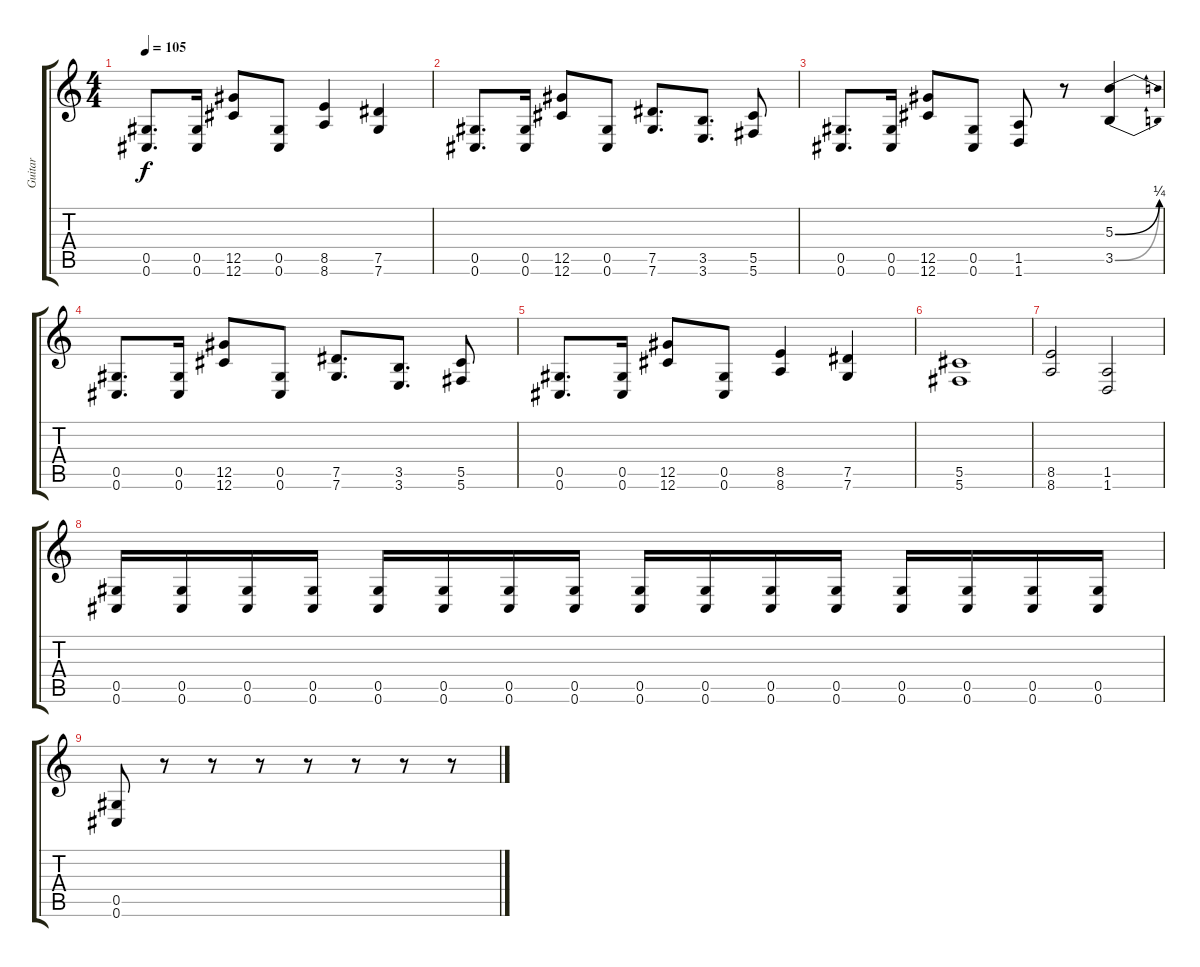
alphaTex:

\track ("Guitar" "Guitar") {instrument distortionguitar}
\staff {score tabs}
\tuning (Eb4 Bb3 Gb3 Db3 Ab2 Db2) {hide}
\ts (4 4)
\tempo 105
\clef g2
\ks c
(0.5 0.6).8{d dy f} (0.5 0.6).16 (12.5 12.6).8 (0.5 0.6).8 (8.5 8.6).4 (7.5 7.6).4 |
(0.5 0.6).8{d} (0.5 0.6).16 (12.5 12.6).8 (0.5 0.6).8 (7.5 7.6).8{d} (3.5 3.6).8{d} (5.5 5.6).8 |
(0.5 0.6).8{d} (0.5 0.6).16 (12.5 12.6).8 (0.5 0.6).8 (1.5 1.6).8 r.8 (5.3{be (bend 0 0 60 1)} 3.5{be (bend 0 0 60 1)}).4 |
(0.5 0.6).8{d} (0.5 0.6).16 (12.5 12.6).8 (0.5 0.6).8 (7.5 7.6).8{d} (3.5 3.6).8{d} (5.5 5.6).8 |
(0.5 0.6).8{d} (0.5 0.6).16 (12.5 12.6).8 (0.5 0.6).8 (8.5 8.6).4 (7.5 7.6).4 |
(5.5 5.6).1 |
(8.5 8.6).2 (1.5 1.6).2 |
(0.5 0.6).16 (0.5 0.6).16 (0.5 0.6).16 (0.5 0.6).16 (0.5 0.6).16 (0.5 0.6).16 (0.5 0.6).16 (0.5 0.6).16 (0.5 0.6).16 (0.5 0.6).16 (0.5 0.6).16 (0.5 0.6).16 (0.5 0.6).16 (0.5 0.6).16 (0.5 0.6).16 (0.5 0.6).16 |
(0.5 0.6).8 r.8 r.8 r.8 r.8 r.8 r.8 r.8
